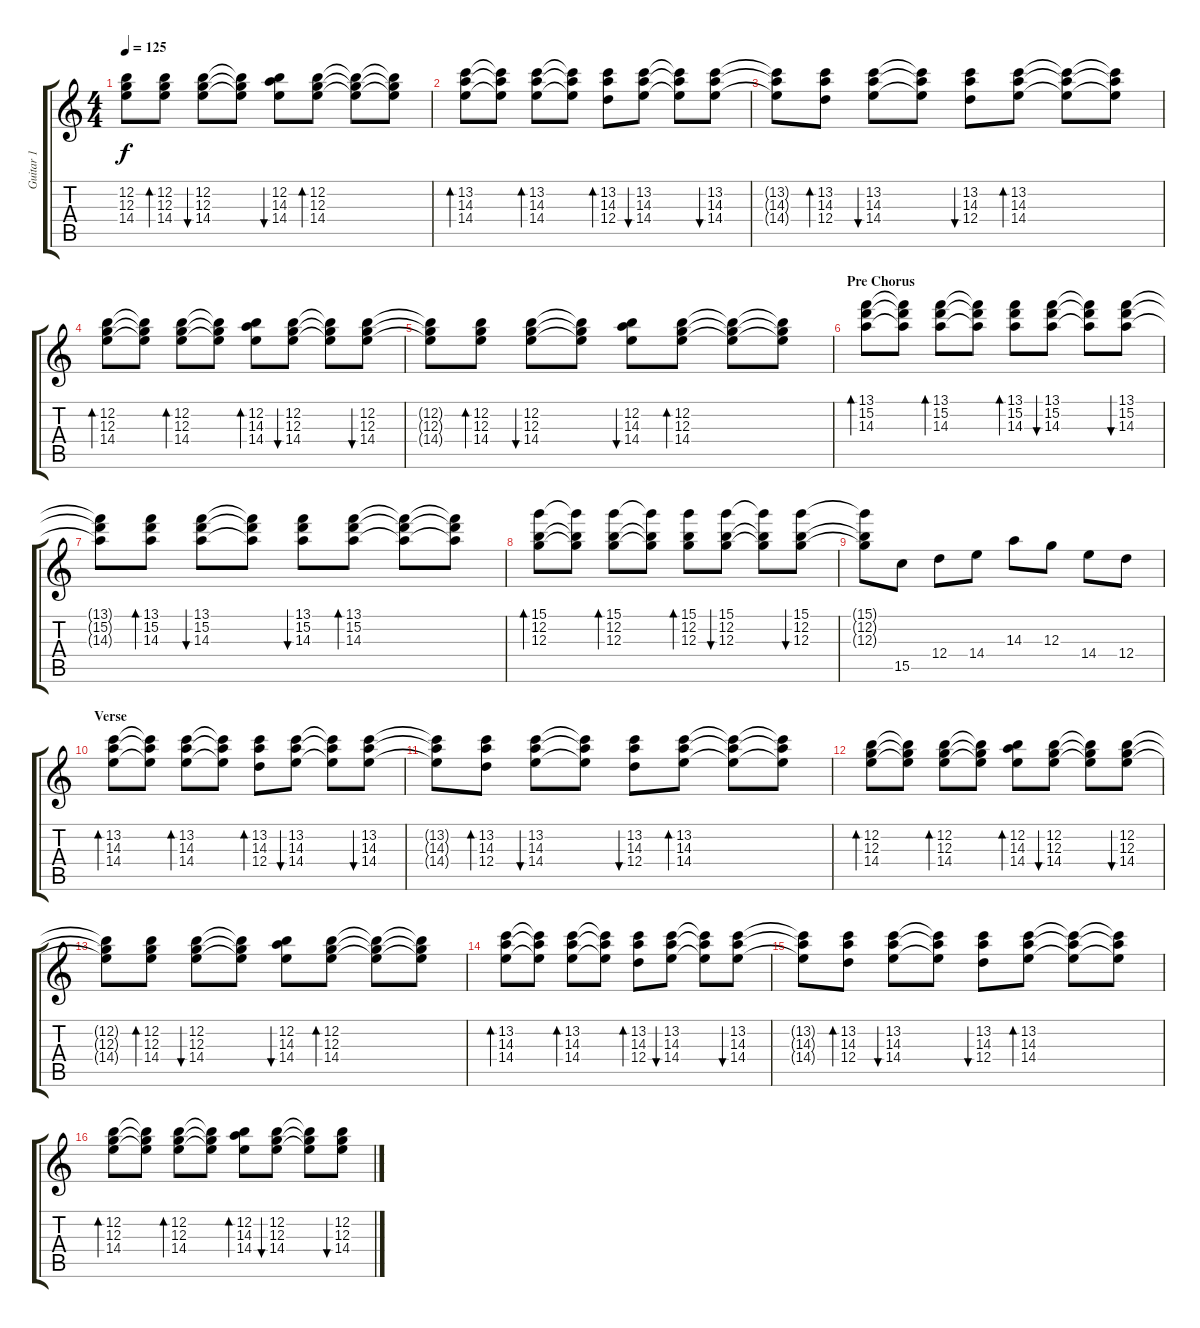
\track ("Guitar 1" "Guitar 1") {instrument acousticguitarsteel}
\staff {score tabs}
\tuning (E4 B3 G3 D3 A2 E2) {hide}
\ts (4 4)
\tempo 125
\clef g2
\ks c
(12.2{t} 12.3{t} 14.4{t}).8{dy f} (12.2 12.3 14.4).8{bd 60} (12.2 12.3 14.4).8{bu 60} (12.2{t} 12.3{t} 14.4{t}).8 (12.2 14.3 14.4).8{bu 60} (12.2 12.3 14.4).8{bd 60} (12.2{t} 12.3{t} 14.4{t}).8 (12.2{t} 12.3{t} 14.4{t}).8 |
(13.2 14.3 14.4).8{bd 60} (13.2{t} 14.3{t} 14.4{t}).8 (13.2 14.3 14.4).8{bd 60} (13.2{t} 14.3{t} 14.4{t}).8 (13.2 14.3 12.4).8{bd 60} (13.2 14.3 14.4).8{bu 60} (13.2{t} 14.3{t} 14.4{t}).8 (13.2 14.3 14.4).8{bu 60} |
(13.2{t} 14.3{t} 14.4{t}).8 (13.2 14.3 12.4).8{bd 60} (13.2 14.3 14.4).8{bu 60} (13.2{t} 14.3{t} 14.4{t}).8 (13.2 14.3 12.4).8{bu 60} (13.2 14.3 14.4).8{bd 60} (13.2{t} 14.3{t} 14.4{t}).8 (13.2{t} 14.3{t} 14.4{t}).8 |
(12.2 12.3 14.4).8{bd 60} (12.2{t} 12.3{t} 14.4{t}).8 (12.2 12.3 14.4).8{bd 60} (12.2{t} 12.3{t} 14.4{t}).8 (12.2 14.3 14.4).8{bd 60} (12.2 12.3 14.4).8{bu 60} (12.2{t} 12.3{t} 14.4{t}).8 (12.2 12.3 14.4).8{bu 60} |
(12.2{t} 12.3{t} 14.4{t}).8 (12.2 12.3 14.4).8{bd 60} (12.2 12.3 14.4).8{bu 60} (12.2{t} 12.3{t} 14.4{t}).8 (12.2 14.3 14.4).8{bu 60} (12.2 12.3 14.4).8{bd 60} (12.2{t} 12.3{t} 14.4{t}).8 (12.2{t} 12.3{t} 14.4{t}).8 |
\section ("" "Pre Chorus")
(13.1 15.2 14.3).8{bd 60} (13.1{t} 15.2{t} 14.3{t}).8 (13.1 15.2 14.3).8{bd 60} (13.1{t} 15.2{t} 14.3{t}).8 (13.1 15.2 14.3).8{bd 60} (13.1 15.2 14.3).8{bu 60} (13.1{t} 15.2{t} 14.3{t}).8 (13.1 15.2 14.3).8{bu 60} |
(13.1{t} 15.2{t} 14.3{t}).8 (13.1 15.2 14.3).8{bd 60} (13.1 15.2 14.3).8{bu 60} (13.1{t} 15.2{t} 14.3{t}).8 (13.1 15.2 14.3).8{bu 60} (13.1 15.2 14.3).8{bd 60} (13.1{t} 15.2{t} 14.3{t}).8 (13.1{t} 15.2{t} 14.3{t}).8 |
(15.1 12.2 12.3).8{bd 60} (15.1{t} 12.2{t} 12.3{t}).8 (15.1 12.2 12.3).8{bd 60} (15.1{t} 12.2{t} 12.3{t}).8 (15.1 12.2 12.3).8{bd 60} (15.1 12.2 12.3).8{bu 60} (15.1{t} 12.2{t} 12.3{t}).8 (15.1 12.2 12.3).8{bu 60} |
(15.1{t} 12.2{t} 12.3{t}).8 15.5.8 12.4.8 14.4.8 14.3.8 12.3.8 14.4.8 12.4.8 |
\section ("" "Verse")
(13.2 14.3 14.4).8{bd 60} (13.2{t} 14.3{t} 14.4{t}).8 (13.2 14.3 14.4).8{bd 60} (13.2{t} 14.3{t} 14.4{t}).8 (13.2 14.3 12.4).8{bd 60} (13.2 14.3 14.4).8{bu 60} (13.2{t} 14.3{t} 14.4{t}).8 (13.2 14.3 14.4).8{bu 60} |
(13.2{t} 14.3{t} 14.4{t}).8 (13.2 14.3 12.4).8{bd 60} (13.2 14.3 14.4).8{bu 60} (13.2{t} 14.3{t} 14.4{t}).8 (13.2 14.3 12.4).8{bu 60} (13.2 14.3 14.4).8{bd 60} (13.2{t} 14.3{t} 14.4{t}).8 (13.2{t} 14.3{t} 14.4{t}).8 |
(12.2 12.3 14.4).8{bd 60} (12.2{t} 12.3{t} 14.4{t}).8 (12.2 12.3 14.4).8{bd 60} (12.2{t} 12.3{t} 14.4{t}).8 (12.2 14.3 14.4).8{bd 60} (12.2 12.3 14.4).8{bu 60} (12.2{t} 12.3{t} 14.4{t}).8 (12.2 12.3 14.4).8{bu 60} |
(12.2{t} 12.3{t} 14.4{t}).8 (12.2 12.3 14.4).8{bd 60} (12.2 12.3 14.4).8{bu 60} (12.2{t} 12.3{t} 14.4{t}).8 (12.2 14.3 14.4).8{bu 60} (12.2 12.3 14.4).8{bd 60} (12.2{t} 12.3{t} 14.4{t}).8 (12.2{t} 12.3{t} 14.4{t}).8 |
(13.2 14.3 14.4).8{bd 60} (13.2{t} 14.3{t} 14.4{t}).8 (13.2 14.3 14.4).8{bd 60} (13.2{t} 14.3{t} 14.4{t}).8 (13.2 14.3 12.4).8{bd 60} (13.2 14.3 14.4).8{bu 60} (13.2{t} 14.3{t} 14.4{t}).8 (13.2 14.3 14.4).8{bu 60} |
(13.2{t} 14.3{t} 14.4{t}).8 (13.2 14.3 12.4).8{bd 60} (13.2 14.3 14.4).8{bu 60} (13.2{t} 14.3{t} 14.4{t}).8 (13.2 14.3 12.4).8{bu 60} (13.2 14.3 14.4).8{bd 60} (13.2{t} 14.3{t} 14.4{t}).8 (13.2{t} 14.3{t} 14.4{t}).8 |
(12.2 12.3 14.4).8{bd 60} (12.2{t} 12.3{t} 14.4{t}).8 (12.2 12.3 14.4).8{bd 60} (12.2{t} 12.3{t} 14.4{t}).8 (12.2 14.3 14.4).8{bd 60} (12.2 12.3 14.4).8{bu 60} (12.2{t} 12.3{t} 14.4{t}).8 (12.2 12.3 14.4).8{bu 60}
